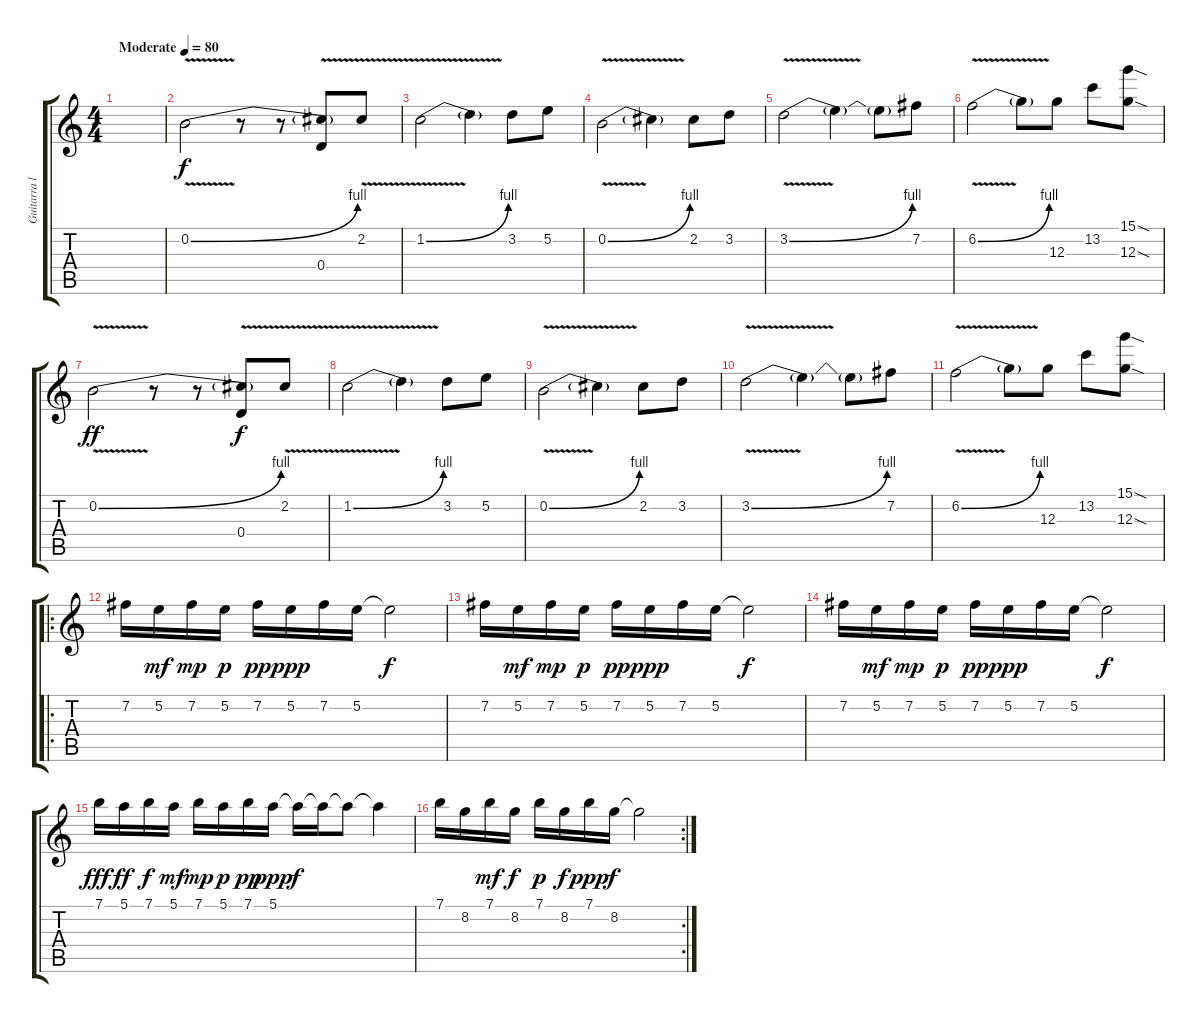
\track ("Guitarra lider" "Guitarra l") {instrument overdrivenguitar}
\staff {score tabs}
\tuning (E4 B3 G3 D3 A2 E2) {hide}
\ts (4 4)
\tempo (80 "Moderate")
\clef g2
\ks c
|
0.2{be (bend 0 0 60 4) v}.2 r.8 r.8 (0.2{t} 0.4).8{dy f} 2.2{v}.8 |
1.2{be (bend 0 0 60 4) v}.2 1.2{t}.4 3.2.8 5.2.8 |
0.2{be (bend 0 0 60 4) v}.2 0.2{t}.4 2.2.8 3.2.8 |
3.2{be (bend 0 0 60 4) v}.2 3.2{t}.4 3.2{t}.8 7.2.8 |
6.2{be (bend 0 0 60 4) v}.2 6.2{t}.8 12.3.8 13.2.8 (15.1{sod} 12.3{sod}).8 |
0.2{be (bend 0 0 60 4) v}.2{dy ff} r.8 r.8 (0.2{t} 0.4).8{dy f} 2.2{v}.8 |
1.2{be (bend 0 0 60 4) v}.2 1.2{t}.4 3.2.8 5.2.8 |
0.2{be (bend 0 0 60 4) v}.2 0.2{t}.4 2.2.8 3.2.8 |
3.2{be (bend 0 0 60 4) v}.2 3.2{t}.4 3.2{t}.8 7.2.8 |
6.2{be (bend 0 0 60 4) v}.2 6.2{t}.8 12.3.8 13.2.8 (15.1{sod} 12.3{sod}).8 |
\ro
7.2.16 5.2.16{dy mf} 7.2.16{dy mp} 5.2.16{dy p} 7.2.16{dy pp} 5.2.16{dy ppp} 7.2.16 5.2.16 5.2{t}.2{dy f} |
7.2.16 5.2.16{dy mf} 7.2.16{dy mp} 5.2.16{dy p} 7.2.16{dy pp} 5.2.16{dy ppp} 7.2.16 5.2.16 5.2{t}.2{dy f} |
7.2.16 5.2.16{dy mf} 7.2.16{dy mp} 5.2.16{dy p} 7.2.16{dy pp} 5.2.16{dy ppp} 7.2.16 5.2.16 5.2{t}.2{dy f} |
7.1.16{dy fff} 5.1.16{dy ff} 7.1.16{dy f} 5.1.16{dy mf} 7.1.16{dy mp} 5.1.16{dy p} 7.1.16{dy pp} 5.1.16{dy ppp} 5.1{t}.16{dy f} 5.1{t}.16 5.1{t}.8 5.1{t}.4 |
\rc 2
7.1.16 8.2.16 7.1.16{dy mf} 8.2.16{dy f} 7.1.16{dy p} 8.2.16{dy f} 7.1.16{dy ppp} 8.2.16{dy f} 8.2{t}.2
